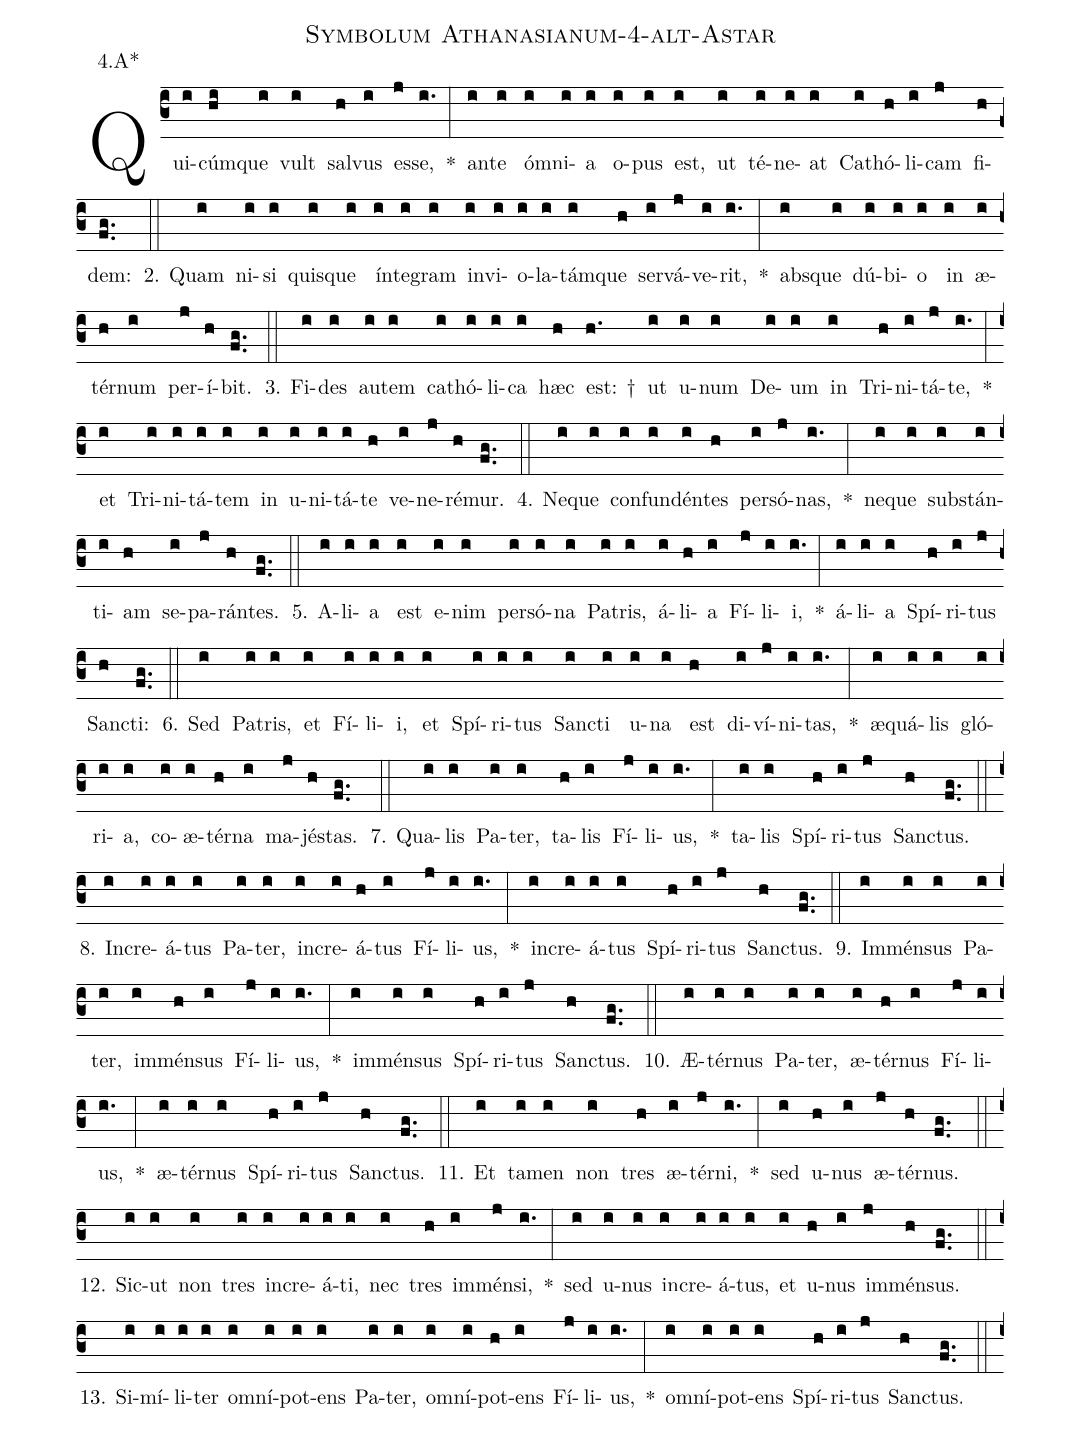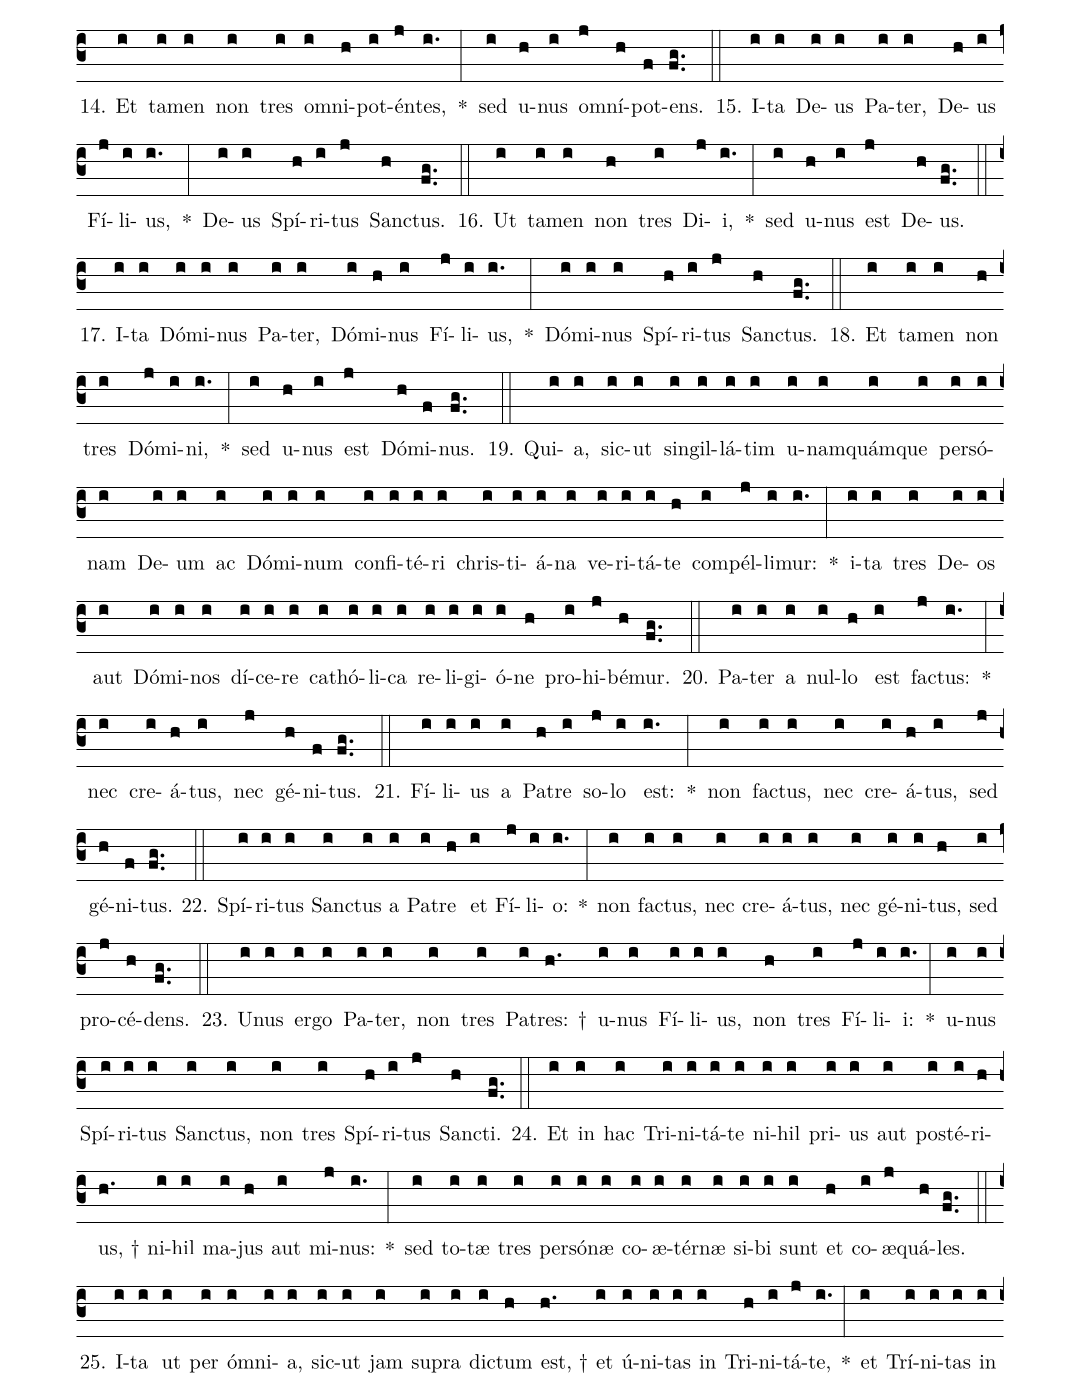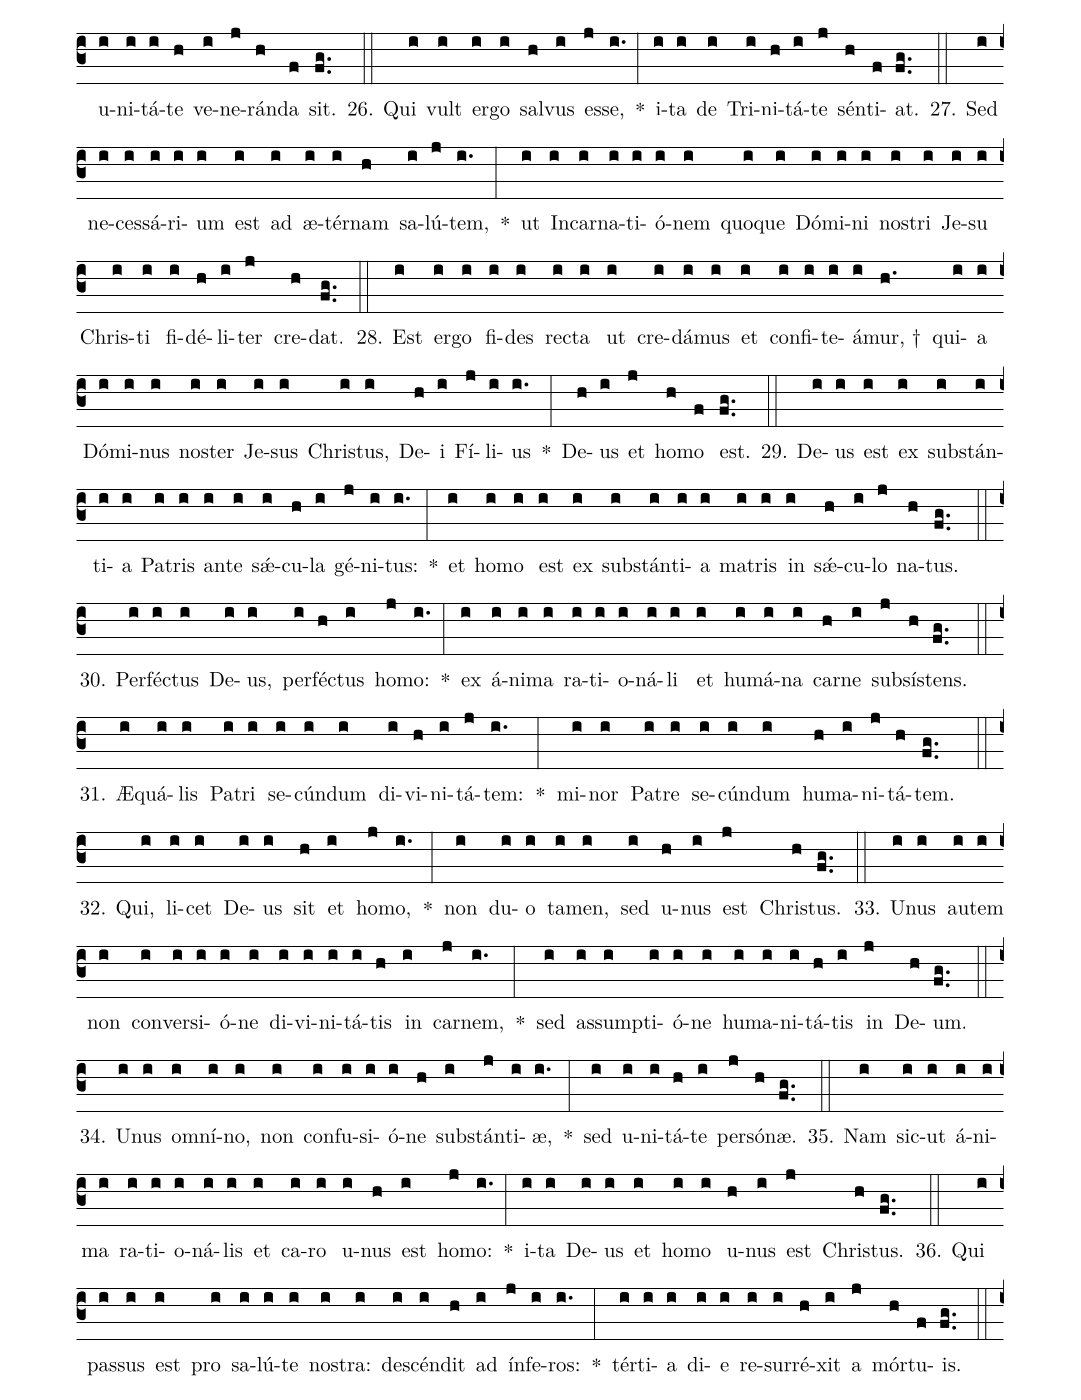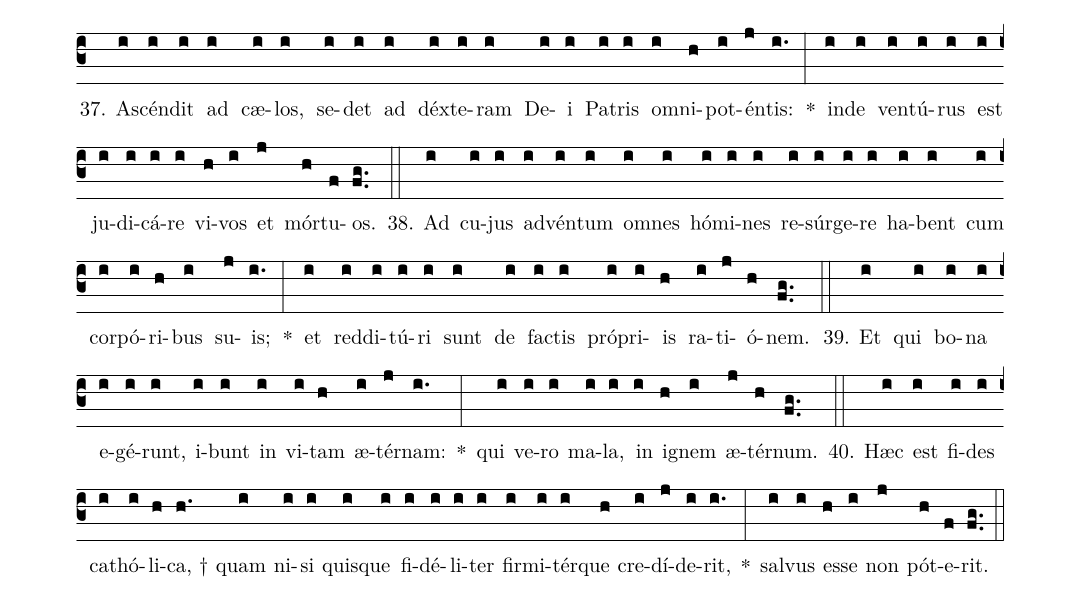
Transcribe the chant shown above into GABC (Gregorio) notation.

name: Symbolum Athanasianum-4-alt-Astar;
annotation: 4.A*;
%%
(c3)Qui(i)cúm(hi)que(i) vult(i) sal(h)vus(i) es(j)se,(i.) *(:) an(i)te(i) óm(i)ni(i)a(i) o(i)pus(i) est,(i) ut(i) té(i)ne(i)at(i) Ca(i)thó(h)li(i)cam(j) fi(h)dem:(fg..) (::)
2. Quam(i) ni(i)si(i) quis(i)que(i) ín(i)te(i)gram(i) in(i)vi(i)o(i)la(i)tám(i)que(h) ser(i)vá(j)ve(i)rit,(i.) *(:) abs(i)que(i) dú(i)bi(i)o(i) in(i) æ(i)tér(h)num(i) per(j)í(h)bit.(fg..) (::)
3. Fi(i)des(i) au(i)tem(i) ca(i)thó(i)li(i)ca(i) hæc(h) est: †(h.) ut(i) u(i)num(i) De(i)um(i) in(i) Tri(h)ni(i)tá(j)te,(i.) *(:) et(i) Tri(i)ni(i)tá(i)tem(i) in(i) u(i)ni(i)tá(i)te(h) ve(i)ne(j)ré(h)mur.(fg..) (::)
4. Ne(i)que(i) con(i)fun(i)dén(i)tes(h) per(i)só(j)nas,(i.) *(:) ne(i)que(i) sub(i)stán(i)ti(i)am(h) se(i)pa(j)rán(h)tes.(fg..) (::)
5. A(i)li(i)a(i) est(i) e(i)nim(i) per(i)só(i)na(i) Pa(i)tris,(i) á(i)li(h)a(i) Fí(j)li(i)i,(i.) *(:) á(i)li(i)a(i) Spí(h)ri(i)tus(j) Sanc(h)ti:(fg..) (::)
6. Sed(i) Pa(i)tris,(i) et(i) Fí(i)li(i)i,(i) et(i) Spí(i)ri(i)tus(i) Sanc(i)ti(i) u(i)na(i) est(h) di(i)ví(j)ni(i)tas,(i.) *(:) æ(i)quá(i)lis(i) gló(i)ri(i)a,(i) co(i)æ(i)tér(h)na(i) ma(j)jés(h)tas.(fg..) (::)
7. Qua(i)lis(i) Pa(i)ter,(i) ta(h)lis(i) Fí(j)li(i)us,(i.) *(:) ta(i)lis(i) Spí(h)ri(i)tus(j) Sanc(h)tus.(fg..) (::)
8. In(i)cre(i)á(i)tus(i) Pa(i)ter,(i) in(i)cre(i)á(h)tus(i) Fí(j)li(i)us,(i.) *(:) in(i)cre(i)á(i)tus(i) Spí(h)ri(i)tus(j) Sanc(h)tus.(fg..) (::)
9. Im(i)mén(i)sus(i) Pa(i)ter,(i) im(i)mén(h)sus(i) Fí(j)li(i)us,(i.) *(:) im(i)mén(i)sus(i) Spí(h)ri(i)tus(j) Sanc(h)tus.(fg..) (::)
10. Æ(i)tér(i)nus(i) Pa(i)ter,(i) æ(i)tér(h)nus(i) Fí(j)li(i)us,(i.) *(:) æ(i)tér(i)nus(i) Spí(h)ri(i)tus(j) Sanc(h)tus.(fg..) (::)
11. Et(i) ta(i)men(i) non(i) tres(h) æ(i)tér(j)ni,(i.) *(:) sed(i) u(h)nus(i) æ(j)tér(h)nus.(fg..) (::)
12. Sic(i)ut(i) non(i) tres(i) in(i)cre(i)á(i)ti,(i) nec(i) tres(h) im(i)mén(j)si,(i.) *(:) sed(i) u(i)nus(i) in(i)cre(i)á(i)tus,(i) et(i) u(h)nus(i) im(j)mén(h)sus.(fg..) (::)
13. Si(i)mí(i)li(i)ter(i) om(i)ní(i)pot(i)ens(i) Pa(i)ter,(i) om(i)ní(i)pot(h)ens(i) Fí(j)li(i)us,(i.) *(:) om(i)ní(i)pot(i)ens(i) Spí(h)ri(i)tus(j) Sanc(h)tus.(fg..) (::)
14. Et(i) ta(i)men(i) non(i) tres(i) om(i)ni(h)pot(i)én(j)tes,(i.) *(:) sed(i) u(h)nus(i) om(j)ní(h)pot(f)ens.(fg..) (::)
15. I(i)ta(i) De(i)us(i) Pa(i)ter,(i) De(h)us(i) Fí(j)li(i)us,(i.) *(:) De(i)us(i) Spí(h)ri(i)tus(j) Sanc(h)tus.(fg..) (::)
16. Ut(i) ta(i)men(i) non(h) tres(i) Di(j)i,(i.) *(:) sed(i) u(h)nus(i) est(j) De(h)us.(fg..) (::)
17. I(i)ta(i) Dó(i)mi(i)nus(i) Pa(i)ter,(i) Dó(i)mi(h)nus(i) Fí(j)li(i)us,(i.) *(:) Dó(i)mi(i)nus(i) Spí(h)ri(i)tus(j) Sanc(h)tus.(fg..) (::)
18. Et(i) ta(i)men(i) non(h) tres(i) Dó(j)mi(i)ni,(i.) *(:) sed(i) u(h)nus(i) est(j) Dó(h)mi(f)nus.(fg..) (::)
19. Qui(i)a,(i) sic(i)ut(i) sin(i)gil(i)lá(i)tim(i) u(i)nam(i)quám(i)que(i) per(i)só(i)nam(i) De(i)um(i) ac(i) Dó(i)mi(i)num(i) con(i)fi(i)té(i)ri(i) chris(i)ti(i)á(i)na(i) ve(i)ri(i)tá(i)te(h) com(i)pél(j)li(i)mur:(i.) *(:) i(i)ta(i) tres(i) De(i)os(i) aut(i) Dó(i)mi(i)nos(i) dí(i)ce(i)re(i) ca(i)thó(i)li(i)ca(i) re(i)li(i)gi(i)ó(i)ne(h) pro(i)hi(j)bé(h)mur.(fg..) (::)
20. Pa(i)ter(i) a(i) nul(i)lo(h) est(i) fac(j)tus:(i.) *(:) nec(i) cre(i)á(h)tus,(i) nec(j) gé(h)ni(f)tus.(fg..) (::)
21. Fí(i)li(i)us(i) a(i) Pa(h)tre(i) so(j)lo(i) est:(i.) *(:) non(i) fac(i)tus,(i) nec(i) cre(i)á(h)tus,(i) sed(j) gé(h)ni(f)tus.(fg..) (::)
22. Spí(i)ri(i)tus(i) Sanc(i)tus(i) a(i) Pa(i)tre(h) et(i) Fí(j)li(i)o:(i.) *(:) non(i) fac(i)tus,(i) nec(i) cre(i)á(i)tus,(i) nec(i) gé(i)ni(i)tus,(h) sed(i) pro(j)cé(h)dens.(fg..) (::)
23. U(i)nus(i) er(i)go(i) Pa(i)ter,(i) non(i) tres(i) Pa(i)tres: †(h.) u(i)nus(i) Fí(i)li(i)us,(i) non(h) tres(i) Fí(j)li(i)i:(i.) *(:) u(i)nus(i) Spí(i)ri(i)tus(i) Sanc(i)tus,(i) non(i) tres(i) Spí(h)ri(i)tus(j) Sanc(h)ti.(fg..) (::)
24. Et(i) in(i) hac(i) Tri(i)ni(i)tá(i)te(i) ni(i)hil(i) pri(i)us(i) aut(i) post(i)é(i)ri(h)us, †(h.) ni(i)hil(i) ma(i)jus(h) aut(i) mi(j)nus:(i.) *(:) sed(i) to(i)tæ(i) tres(i) per(i)só(i)næ(i) co(i)æ(i)tér(i)næ(i) si(i)bi(i) sunt(i) et(h) co(i)æ(j)quá(h)les.(fg..) (::)
25. I(i)ta(i) ut(i) per(i) óm(i)ni(i)a,(i) sic(i)ut(i) jam(i) su(i)pra(i) dic(i)tum(h) est, †(h.) et(i) ú(i)ni(i)tas(i) in(i) Tri(h)ni(i)tá(j)te,(i.) *(:) et(i) Trí(i)ni(i)tas(i) in(i) u(i)ni(i)tá(i)te(h) ve(i)ne(j)rán(h)da(f) sit.(fg..) (::)
26. Qui(i) vult(i) er(i)go(i) sal(h)vus(i) es(j)se,(i.) *(:) i(i)ta(i) de(i) Tri(i)ni(h)tá(i)te(j) sén(h)ti(f)at.(fg..) (::)
27. Sed(i) ne(i)ces(i)sá(i)ri(i)um(i) est(i) ad(i) æ(i)tér(i)nam(h) sa(i)lú(j)tem,(i.) *(:) ut(i) In(i)car(i)na(i)ti(i)ó(i)nem(i) quo(i)que(i) Dó(i)mi(i)ni(i) nos(i)tri(i) Je(i)su(i) Chris(i)ti(i) fi(i)dé(h)li(i)ter(j) cre(h)dat.(fg..) (::)
28. Est(i) er(i)go(i) fi(i)des(i) rec(i)ta(i) ut(i) cre(i)dá(i)mus(i) et(i) con(i)fi(i)te(i)á(i)mur, †(h.) qui(i)a(i) Dó(i)mi(i)nus(i) nos(i)ter(i) Je(i)sus(i) Chris(i)tus,(i) De(h)i(i) Fí(j)li(i)us(i.) *(:) De(h)us(i) et(j) ho(h)mo(f) est.(fg..) (::)
29. De(i)us(i) est(i) ex(i) sub(i)stán(i)ti(i)a(i) Pa(i)tris(i) an(i)te(i) sǽ(i)cu(h)la(i) gé(j)ni(i)tus:(i.) *(:) et(i) ho(i)mo(i) est(i) ex(i) sub(i)stán(i)ti(i)a(i) ma(i)tris(i) in(i) sǽ(h)cu(i)lo(j) na(h)tus.(fg..) (::)
30. Per(i)féc(i)tus(i) De(i)us,(i) per(i)féc(h)tus(i) ho(j)mo:(i.) *(:) ex(i) á(i)ni(i)ma(i) ra(i)ti(i)o(i)ná(i)li(i) et(i) hu(i)má(i)na(i) car(h)ne(i) sub(j)sís(h)tens.(fg..) (::)
31. Æ(i)quá(i)lis(i) Pa(i)tri(i) se(i)cún(i)dum(i) di(i)vi(h)ni(i)tá(j)tem:(i.) *(:) mi(i)nor(i) Pa(i)tre(i) se(i)cún(i)dum(i) hu(h)ma(i)ni(j)tá(h)tem.(fg..) (::)
32. Qui,(i) li(i)cet(i) De(i)us(i) sit(h) et(i) ho(j)mo,(i.) *(:) non(i) du(i)o(i) ta(i)men,(i) sed(i) u(h)nus(i) est(j) Chris(h)tus.(fg..) (::)
33. U(i)nus(i) au(i)tem(i) non(i) con(i)ver(i)si(i)ó(i)ne(i) di(i)vi(i)ni(i)tá(i)tis(h) in(i) car(j)nem,(i.) *(:) sed(i) as(i)sump(i)ti(i)ó(i)ne(i) hu(i)ma(i)ni(i)tá(h)tis(i) in(j) De(h)um.(fg..) (::)
34. U(i)nus(i) om(i)ní(i)no,(i) non(i) con(i)fu(i)si(i)ó(i)ne(h) sub(i)stán(j)ti(i)æ,(i.) *(:) sed(i) u(i)ni(i)tá(h)te(i) per(j)só(h)næ.(fg..) (::)
35. Nam(i) sic(i)ut(i) á(i)ni(i)ma(i) ra(i)ti(i)o(i)ná(i)lis(i) et(i) ca(i)ro(i) u(i)nus(h) est(i) ho(j)mo:(i.) *(:) i(i)ta(i) De(i)us(i) et(i) ho(i)mo(i) u(h)nus(i) est(j) Chris(h)tus.(fg..) (::)
36. Qui(i) pas(i)sus(i) est(i) pro(i) sa(i)lú(i)te(i) nos(i)tra:(i) de(i)scén(i)dit(h) ad(i) ín(j)fe(i)ros:(i.) *(:) tér(i)ti(i)a(i) di(i)e(i) re(i)sur(i)ré(h)xit(i) a(j) mór(h)tu(f)is.(fg..) (::)
37. A(i)scén(i)dit(i) ad(i) cæ(i)los,(i) se(i)det(i) ad(i) déx(i)te(i)ram(i) De(i)i(i) Pa(i)tris(i) om(i)ni(h)pot(i)én(j)tis:(i.) *(:) in(i)de(i) ven(i)tú(i)rus(i) est(i) ju(i)di(i)cá(i)re(i) vi(h)vos(i) et(j) mór(h)tu(f)os.(fg..) (::)
38. Ad(i) cu(i)jus(i) ad(i)vén(i)tum(i) om(i)nes(i) hó(i)mi(i)nes(i) re(i)súr(i)ge(i)re(i) ha(i)bent(i) cum(i) cor(i)pó(i)ri(h)bus(i) su(j)is;(i.) *(:) et(i) red(i)di(i)tú(i)ri(i) sunt(i) de(i) fac(i)tis(i) pró(i)pri(i)is(h) ra(i)ti(j)ó(h)nem.(fg..) (::)
39. Et(i) qui(i) bo(i)na(i) e(i)gé(i)runt,(i) i(i)bunt(i) in(i) vi(i)tam(h) æ(i)tér(j)nam:(i.) *(:) qui(i) ve(i)ro(i) ma(i)la,(i) in(i) i(h)gnem(i) æ(j)tér(h)num.(fg..) (::)
40. Hæc(i) est(i) fi(i)des(i) ca(i)thó(i)li(h)ca, †(h.) quam(i) ni(i)si(i) quis(i)que(i) fi(i)dé(i)li(i)ter(i) fir(i)mi(i)tér(i)que(h) cre(i)dí(j)de(i)rit,(i.) *(:) sal(i)vus(i) es(h)se(i) non(j) pót(h)e(f)rit.(fg..) (::)
